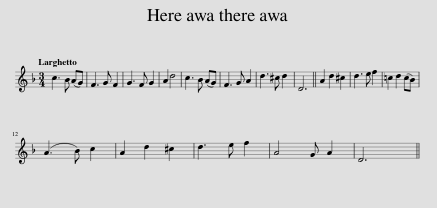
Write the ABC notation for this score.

X:1
L:1/8
Q:1/4=66
M:3/4
I:linebreak $
K:Dmin
V:1 treble
V:1
 c3 B (AG) | F3 G F2 | G3 F G2 | A2 d4 | c3 B (AG) | %5
 F3 G A2 | d3 ^c d2 | D6 || A2 d2 ^c2 | d3 e f2 | %10
 =c2 d2 (cB) |$ (A3 B) c2 | A2 d2 ^c2 | d3 e f2 | A4 G A2 | %15
 D6 || %16
